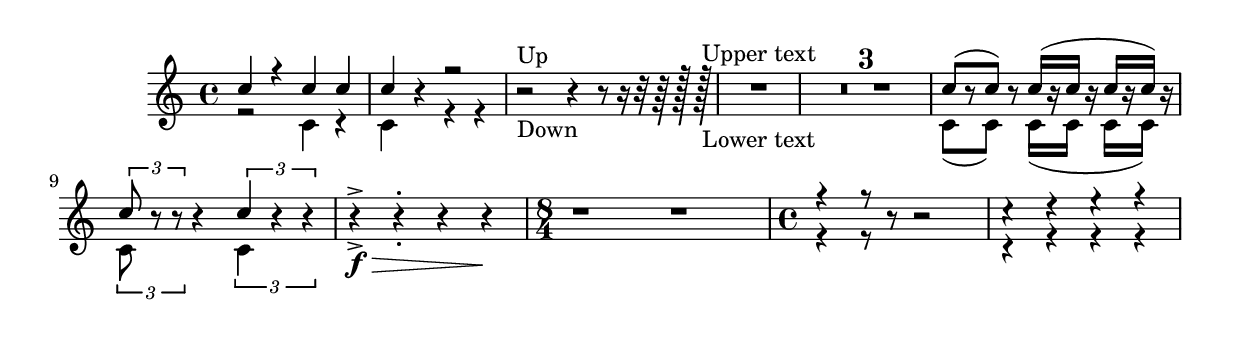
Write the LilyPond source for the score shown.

\version "2.19.60"

\header {
  texidoc = "Test for merging rests in different voices."
}

\paper {
  ragged-right = ##f
}

voiceA = \relative {
  % no rest merges
  c''4 r c c |

  % does not combine differently written rests
  c4 r r2 |

  % all rests merged
  r2^"Up" r4 r8 r16 r32 r64 r128 r |

  % multi-measure rests are combined
  R1^"Upper text" |

  % compressed multi-measure rests are combined
  R1*3 |

  % combining between beams, slurs
  c8[( r c]) r c16[( r c] r c[ r c]) r |

  % combining in tuplets
  \tuplet 3/2 { c8 r r } r4 \tuplet 3/2 { c4 r r } |

  % accents on rest, dynamics still aligned
  r4->\f\> r-. r r\! |

  % Non-multimeasure whole rests merged at the correct vertical position
  \time 8/4
  r1 r1

  % Ensure when suspending merging rests are in their usual positions
  \time 4/4
  \set Staff.suspendRestMerging = ##t
  r4 r8
  \set Staff.suspendRestMerging = ##f
  r8 r2 |

  % Don't merge pitched rests
  c4\rest d\rest e\rest f\rest |
}

voiceB = \relative {
  r2 c'4 r |
  c4 r r r |
  r2_"Down" r4 r8 r16 r32 r64 r128 r |
  R1_"Lower text" |
  R1*3 |
  c8[( r c]) r c16[( r c] r c[ r c]) r |
  \tuplet 3/2 { c8 r r } r4 \tuplet 3/2 { c4 r r } |
  r4-> r-. r r |
  r1 r1 |
  r4 r8 r r2 |
  r4 r r r |
}

voiceC = \relative {
  s1*2 |
  r2 r4 r8 r16 r32 r64 r128 r | % Combines rests from more than 2 voices
}

\score {
  \new Staff \with {
      \consists #Merge_rests_engraver
  } <<
    \compressFullBarRests
    \new Voice { \voiceOne \voiceA }
    \new Voice { \voiceTwo \voiceB }
    \new Voice { \voiceThree \voiceC }
  >>
}
